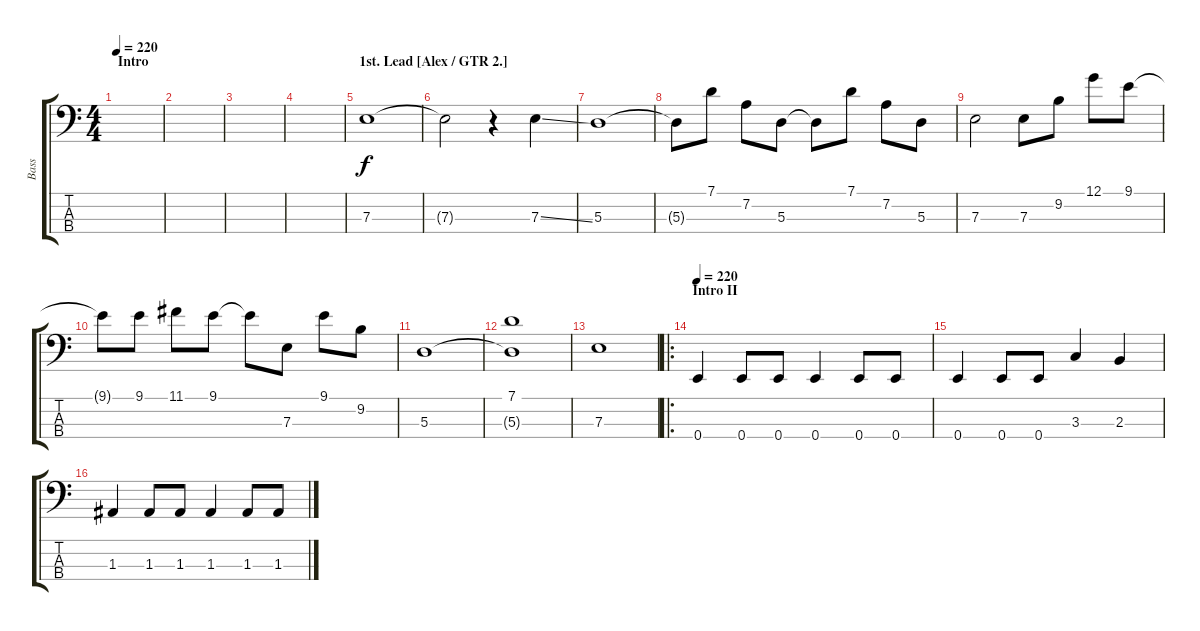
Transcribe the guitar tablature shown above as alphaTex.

\track ("Bass" "Bass") {instrument electricbassfinger}
\staff {score tabs}
\tuning (G2 D2 A1 E1) {hide}
\ts (4 4)
\section ("" "Intro")
\tempo 220
\tempo 96
\tempo 220
\clef f4
\ks c
|
|
|
|
\section ("" "1st. Lead [Alex / GTR 2.]")
7.3.1 |
7.3{t}.2 r.4 7.3{ss}.4 |
5.3.1 |
5.3{t}.8 7.1.8 7.2.8 5.3.8 5.3{t}.8 7.1.8 7.2.8 5.3.8 |
7.3.2 7.3.8 9.2.8 12.1.8 9.1.8 |
9.1{t}.8 9.1.8 11.1.8 9.1.8 9.1{t}.8 7.3.8 9.1.8 9.2.8 |
5.3.1 |
(7.1 5.3{t}).1 |
7.3.1 |
\ro
\section ("" "Intro II")
\tempo 220
0.4.4 0.4.8 0.4.8 0.4.4 0.4.8 0.4.8 |
0.4.4 0.4.8 0.4.8 3.3.4 2.3.4 |
1.3.4 1.3.8 1.3.8 1.3.4 1.3.8 1.3.8
